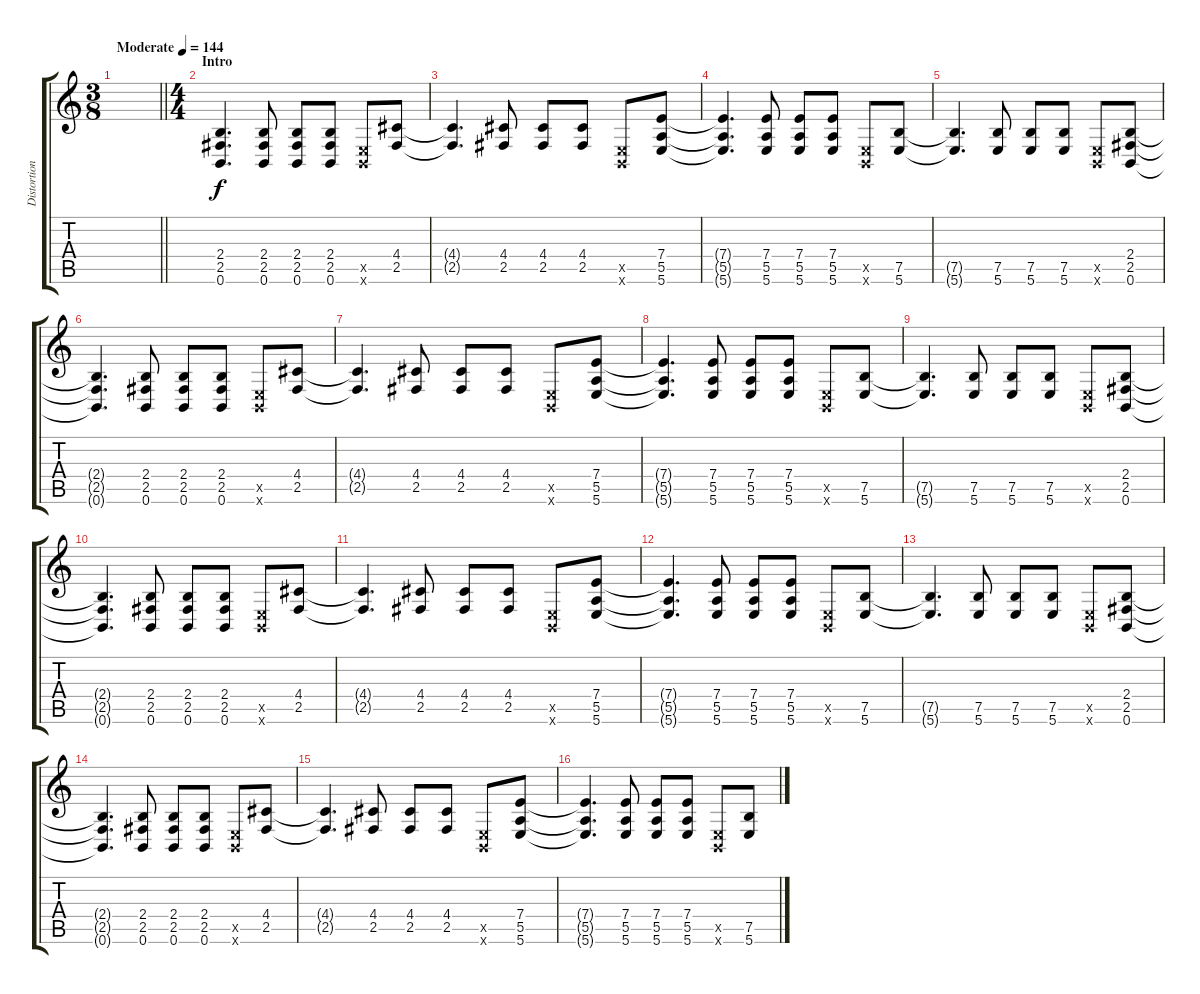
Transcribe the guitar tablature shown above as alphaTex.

\track ("Distortion" "Distortion") {instrument distortionguitar}
\staff {score tabs}
\tuning (B3 Gb3 D3 A2 E2 B1) {hide}
\ts (3 8)
\tempo (144 "Moderate")
\clef g2
\barLineRight lightlight
\ks c
|
\ts (4 4)
\section ("" "Intro")
(2.4 2.5 0.6).4{d} (2.4 2.5 0.6).8 (2.4 2.5 0.6).8 (2.4 2.5 0.6).8 (0.5{x} 0.6{x}).8 (4.4 2.5).8 |
(4.4{t} 2.5{t}).4{d} (4.4 2.5).8 (4.4 2.5).8 (4.4 2.5).8 (0.5{x} 0.6{x}).8 (7.4 5.5 5.6).8 |
(7.4{t} 5.5{t} 5.6{t}).4{d} (7.4 5.5 5.6).8 (7.4 5.5 5.6).8 (7.4 5.5 5.6).8 (0.5{x} 0.6{x}).8 (7.5 5.6).8 |
(7.5{t} 5.6{t}).4{d} (7.5 5.6).8 (7.5 5.6).8 (7.5 5.6).8 (0.5{x} 0.6{x}).8 (2.4 2.5 0.6).8 |
(2.4{t} 2.5{t} 0.6{t}).4{d} (2.4 2.5 0.6).8 (2.4 2.5 0.6).8 (2.4 2.5 0.6).8 (0.5{x} 0.6{x}).8 (4.4 2.5).8 |
(4.4{t} 2.5{t}).4{d} (4.4 2.5).8 (4.4 2.5).8 (4.4 2.5).8 (0.5{x} 0.6{x}).8 (7.4 5.5 5.6).8 |
(7.4{t} 5.5{t} 5.6{t}).4{d} (7.4 5.5 5.6).8 (7.4 5.5 5.6).8 (7.4 5.5 5.6).8 (0.5{x} 0.6{x}).8 (7.5 5.6).8 |
(7.5{t} 5.6{t}).4{d} (7.5 5.6).8 (7.5 5.6).8 (7.5 5.6).8 (0.5{x} 0.6{x}).8 (2.4 2.5 0.6).8 |
(2.4{t} 2.5{t} 0.6{t}).4{d} (2.4 2.5 0.6).8 (2.4 2.5 0.6).8 (2.4 2.5 0.6).8 (0.5{x} 0.6{x}).8 (4.4 2.5).8 |
(4.4{t} 2.5{t}).4{d} (4.4 2.5).8 (4.4 2.5).8 (4.4 2.5).8 (0.5{x} 0.6{x}).8 (7.4 5.5 5.6).8 |
(7.4{t} 5.5{t} 5.6{t}).4{d} (7.4 5.5 5.6).8 (7.4 5.5 5.6).8 (7.4 5.5 5.6).8 (0.5{x} 0.6{x}).8 (7.5 5.6).8 |
(7.5{t} 5.6{t}).4{d} (7.5 5.6).8 (7.5 5.6).8 (7.5 5.6).8 (0.5{x} 0.6{x}).8 (2.4 2.5 0.6).8 |
(2.4{t} 2.5{t} 0.6{t}).4{d} (2.4 2.5 0.6).8 (2.4 2.5 0.6).8 (2.4 2.5 0.6).8 (0.5{x} 0.6{x}).8 (4.4 2.5).8 |
(4.4{t} 2.5{t}).4{d} (4.4 2.5).8 (4.4 2.5).8 (4.4 2.5).8 (0.5{x} 0.6{x}).8 (7.4 5.5 5.6).8 |
(7.4{t} 5.5{t} 5.6{t}).4{d} (7.4 5.5 5.6).8 (7.4 5.5 5.6).8 (7.4 5.5 5.6).8 (0.5{x} 0.6{x}).8 (7.5 5.6).8
